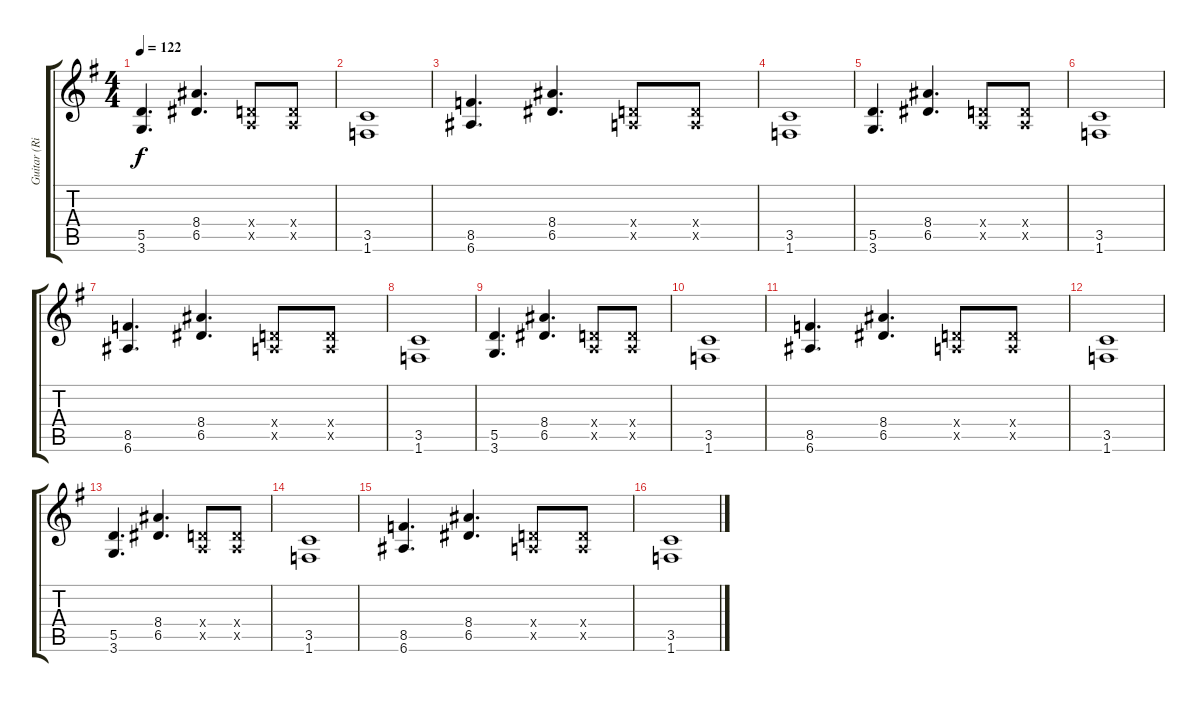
\track ("Guitar (Richie Sambora)" "Guitar (Ri") {instrument distortionguitar}
\staff {score tabs}
\tuning (E4 B3 G3 D3 A2 E2) {hide}
\ts (4 4)
\tempo 122
\clef g2
\ks eminor
(5.5 3.6).4{d dy f} (8.4 6.5).4{d} (0.4{x} 0.5{x}).8 (0.4{x} 0.5{x}).8 |
(3.5 1.6).1 |
(8.5 6.6).4{d} (8.4 6.5).4{d} (0.4{x} 0.5{x}).8 (0.4{x} 0.5{x}).8 |
(3.5 1.6).1 |
(5.5 3.6).4{d} (8.4 6.5).4{d} (0.4{x} 0.5{x}).8 (0.4{x} 0.5{x}).8 |
(3.5 1.6).1 |
(8.5 6.6).4{d} (8.4 6.5).4{d} (0.4{x} 0.5{x}).8 (0.4{x} 0.5{x}).8 |
(3.5 1.6).1 |
(5.5 3.6).4{d} (8.4 6.5).4{d} (0.4{x} 0.5{x}).8 (0.4{x} 0.5{x}).8 |
(3.5 1.6).1 |
(8.5 6.6).4{d} (8.4 6.5).4{d} (0.4{x} 0.5{x}).8 (0.4{x} 0.5{x}).8 |
(3.5 1.6).1 |
(5.5 3.6).4{d} (8.4 6.5).4{d} (0.4{x} 0.5{x}).8 (0.4{x} 0.5{x}).8 |
(3.5 1.6).1 |
(8.5 6.6).4{d} (8.4 6.5).4{d} (0.4{x} 0.5{x}).8 (0.4{x} 0.5{x}).8 |
(3.5 1.6).1
